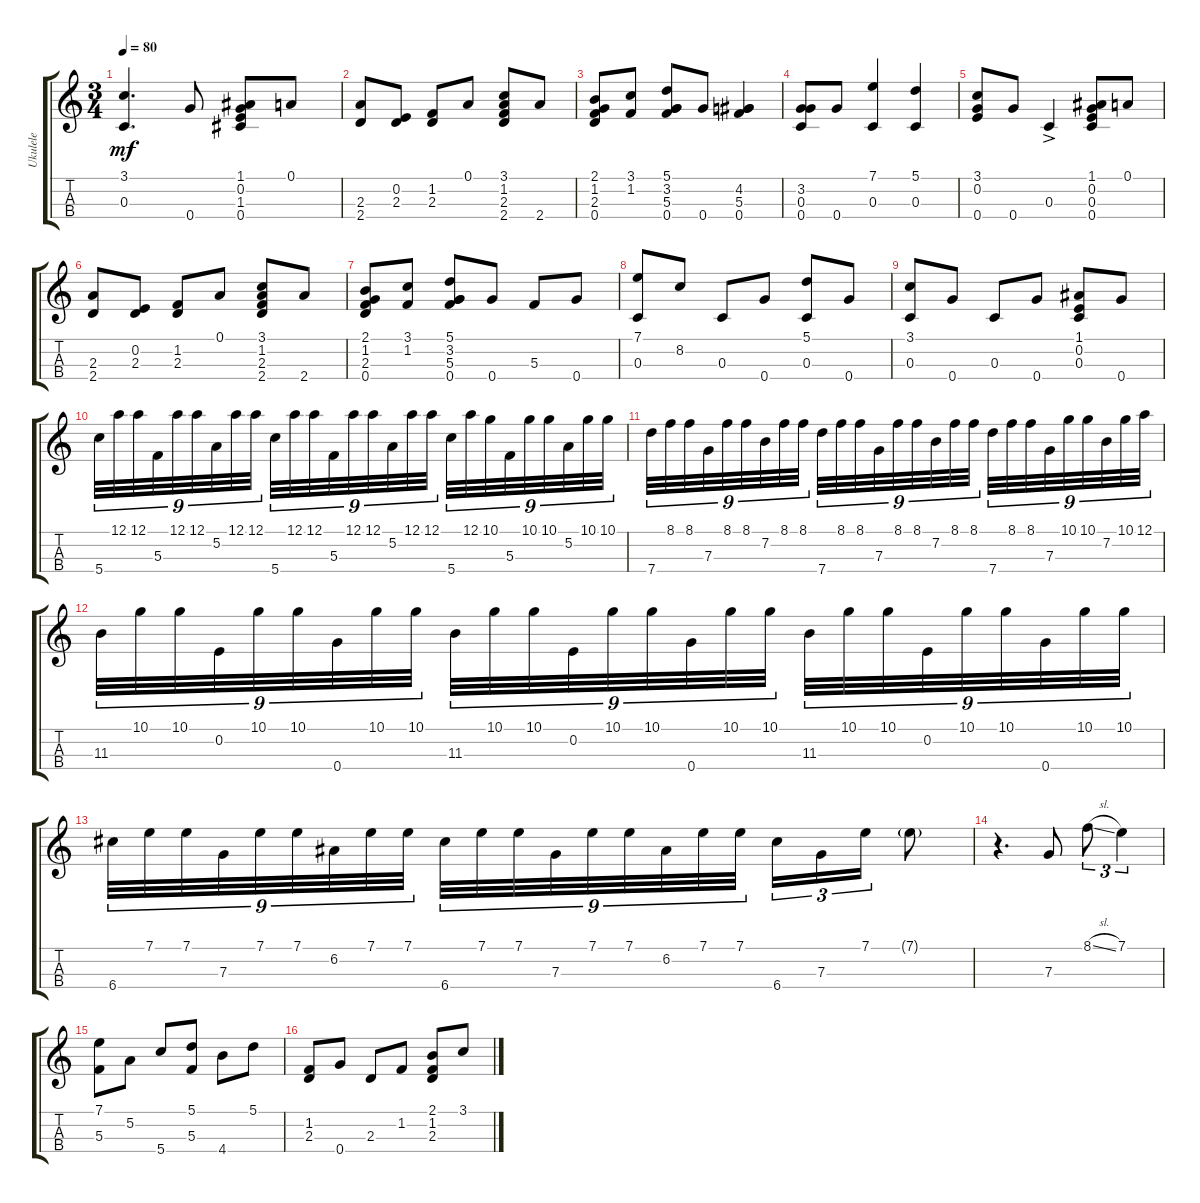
\track ("Ukulele" "Ukulele") {instrument shamisen}
\staff {score tabs}
\tuning (A4 E4 C4 G4) {hide}
\ts (3 4)
\tempo 80
\clef g2
\ks c
(3.1 0.3).4{d dy mf} 0.4.8 (1.1 0.2 1.3 0.4).8 0.1.8 |
(2.3 2.4).8 (0.2 2.3).8 (1.2 2.3).8 0.1.8 (3.1 1.2 2.3 2.4).8 2.4.8 |
(2.1 1.2 2.3 0.4).8 (3.1 1.2).8 (5.1 3.2 5.3 0.4).8 0.4.8 (4.2 5.3 0.4).4 |
(3.2 0.3 0.4).8 0.4.8 (7.1 0.3).4 (5.1 0.3).4 |
(3.1 0.2 0.4).8 0.4.8 0.3{ac}.4 (1.1 0.2 0.3 0.4).8 0.1.8 |
(2.3 2.4).8 (0.2 2.3).8 (1.2 2.3).8 0.1.8 (3.1 1.2 2.3 2.4).8 2.4.8 |
(2.1 1.2 2.3 0.4).8 (3.1 1.2).8 (5.1 3.2 5.3 0.4).8 0.4.8 5.3.8 0.4.8 |
(7.1 0.3).8 8.2.8 0.3.8 0.4.8 (5.1 0.3).8 0.4.8 |
(3.1 0.3).8 0.4.8 0.3.8 0.4.8 (1.1 0.2 0.3).8 0.4.8 |
5.4.32{tu (9 8)} 12.1.32{tu (9 8)} 12.1.32{tu (9 8)} 5.3.32{tu (9 8)} 12.1.32{tu (9 8)} 12.1.32{tu (9 8)} 5.2.32{tu (9 8)} 12.1.32{tu (9 8)} 12.1.32{tu (9 8)} 5.4.32{tu (9 8)} 12.1.32{tu (9 8)} 12.1.32{tu (9 8)} 5.3.32{tu (9 8)} 12.1.32{tu (9 8)} 12.1.32{tu (9 8)} 5.2.32{tu (9 8)} 12.1.32{tu (9 8)} 12.1.32{tu (9 8)} 5.4.32{tu (9 8)} 12.1.32{tu (9 8)} 10.1.32{tu (9 8)} 5.3.32{tu (9 8)} 10.1.32{tu (9 8)} 10.1.32{tu (9 8)} 5.2.32{tu (9 8)} 10.1.32{tu (9 8)} 10.1.32{tu (9 8)} |
7.4.32{tu (9 8)} 8.1.32{tu (9 8)} 8.1.32{tu (9 8)} 7.3.32{tu (9 8)} 8.1.32{tu (9 8)} 8.1.32{tu (9 8)} 7.2.32{tu (9 8)} 8.1.32{tu (9 8)} 8.1.32{tu (9 8)} 7.4.32{tu (9 8)} 8.1.32{tu (9 8)} 8.1.32{tu (9 8)} 7.3.32{tu (9 8)} 8.1.32{tu (9 8)} 8.1.32{tu (9 8)} 7.2.32{tu (9 8)} 8.1.32{tu (9 8)} 8.1.32{tu (9 8)} 7.4.32{tu (9 8)} 8.1.32{tu (9 8)} 8.1.32{tu (9 8)} 7.3.32{tu (9 8)} 10.1.32{tu (9 8)} 10.1.32{tu (9 8)} 7.2.32{tu (9 8)} 10.1.32{tu (9 8)} 12.1.32{tu (9 8)} |
11.3.32{tu (9 8)} 10.1.32{tu (9 8)} 10.1.32{tu (9 8)} 0.2.32{tu (9 8)} 10.1.32{tu (9 8)} 10.1.32{tu (9 8)} 0.4.32{tu (9 8)} 10.1.32{tu (9 8)} 10.1.32{tu (9 8)} 11.3.32{tu (9 8)} 10.1.32{tu (9 8)} 10.1.32{tu (9 8)} 0.2.32{tu (9 8)} 10.1.32{tu (9 8)} 10.1.32{tu (9 8)} 0.4.32{tu (9 8)} 10.1.32{tu (9 8)} 10.1.32{tu (9 8)} 11.3.32{tu (9 8)} 10.1.32{tu (9 8)} 10.1.32{tu (9 8)} 0.2.32{tu (9 8)} 10.1.32{tu (9 8)} 10.1.32{tu (9 8)} 0.4.32{tu (9 8)} 10.1.32{tu (9 8)} 10.1.32{tu (9 8)} |
6.4.32{tu (9 8)} 7.1.32{tu (9 8)} 7.1.32{tu (9 8)} 7.3.32{tu (9 8)} 7.1.32{tu (9 8)} 7.1.32{tu (9 8)} 6.2.32{tu (9 8)} 7.1.32{tu (9 8)} 7.1.32{tu (9 8)} 6.4.32{tu (9 8)} 7.1.32{tu (9 8)} 7.1.32{tu (9 8)} 7.3.32{tu (9 8)} 7.1.32{tu (9 8)} 7.1.32{tu (9 8)} 6.2.32{tu (9 8)} 7.1.32{tu (9 8)} 7.1.32{tu (9 8)} 6.4.16{tu (3 2)} 7.3.16{tu (3 2)} 7.1.16{tu (3 2)} 7.1{g}.8 |
r.4{d} 7.3.8 8.1{sl}.8{tu (3 2)} 7.1.4{tu (3 2)} |
(7.1 5.3).8 5.2.8 5.4.8 (5.1 5.3).8 4.4.8 5.1.8 |
(1.2 2.3).8 0.4.8 2.3.8 1.2.8 (2.1 1.2 2.3).8 3.1.8
